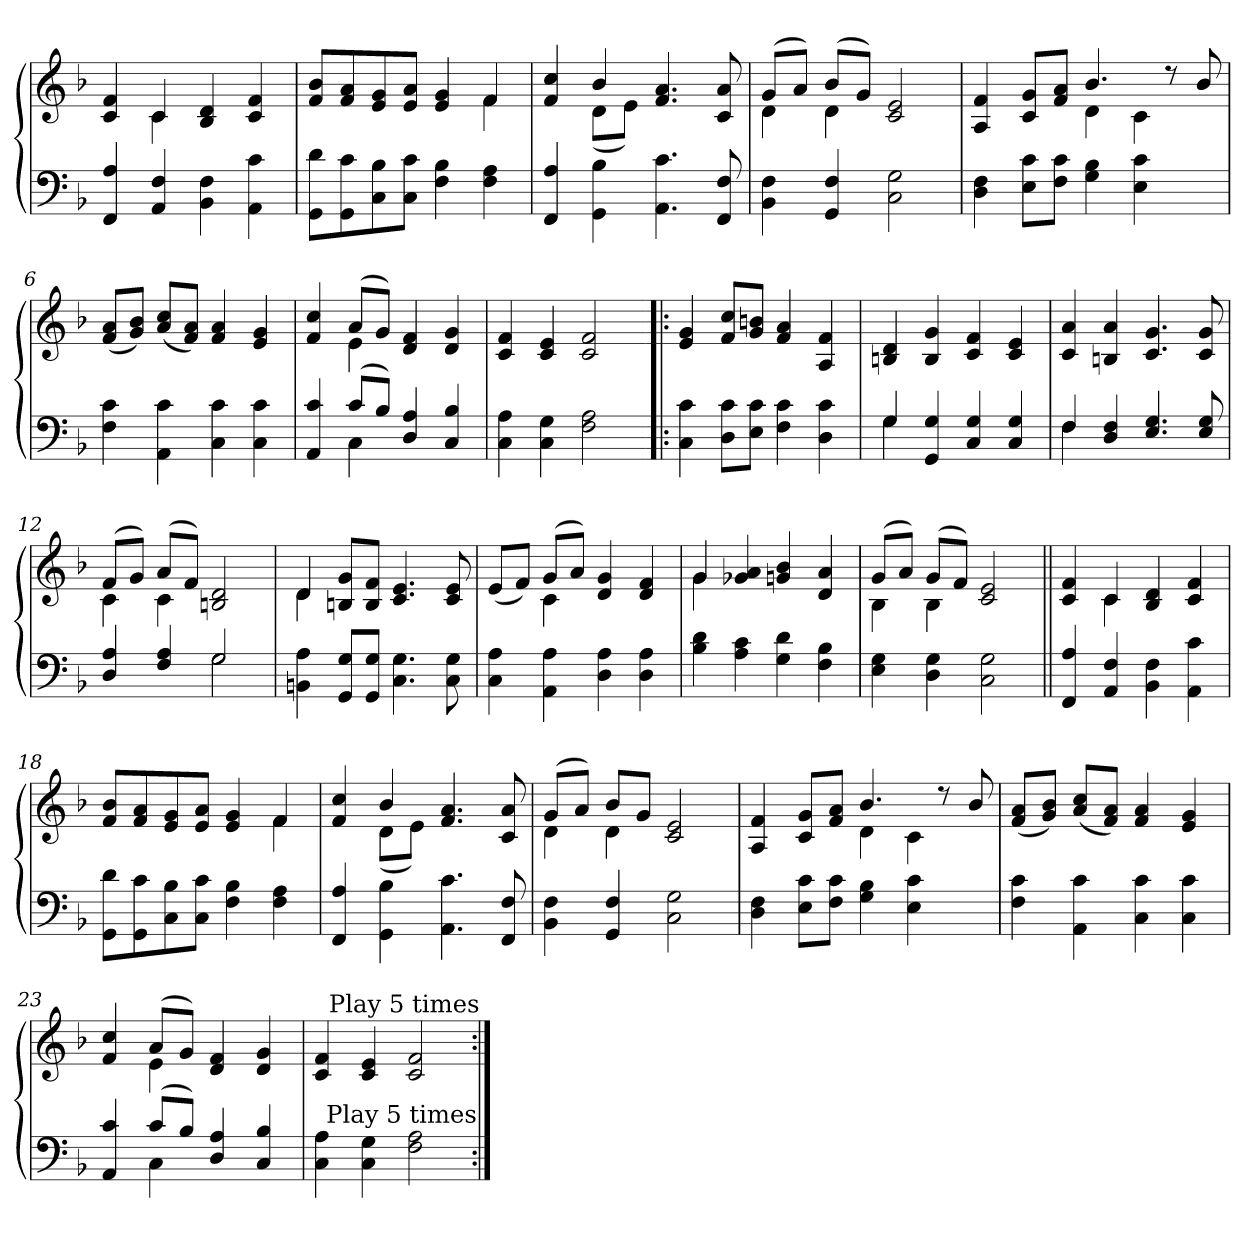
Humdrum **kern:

**kern	**kern
*part2	*part1
*staff2	*staff1
*clefF4	*clefG2
*k[b-]	*k[b-]
*F:	*F:
=1	=1
*	*^
4FF/ 4A/	4c/ 4f/	4ryy
4AA/ 4F/	4c/	4c\
4BB-\ 4F\	4B-/ 4d/	2ryy
4AA\ 4c\	4c/ 4f/	.
=2	=2	=2
8GG\ 8d\L	8f/ 8b-/L	2.ryy
8GG\ 8c\	8f/ 8a/	.
8C\ 8B-\	8e/ 8g/	.
8C\ 8c\J	8e/ 8a/J	.
4F\ 4B-\	4e/ 4g/	.
4F\ 4A\	4f/	4f\
=3	=3	=3
4FF/ 4A/	4f/ 4cc/	4ryy
4GG\ 4B-\	4b-/	(<8d\L
.	.	8e\J)
4.AA\ 4.c\	4.f/ 4.a/	2ryy
8FF/ 8F/	8c/ 8a/	.
=4	=4	=4
4BB-\ 4F\	(>8g/L	4d\
.	8a/J)	.
4GG/ 4F/	(>8b-/L	4d\
.	8g/J)	.
2C\ 2G\	2c/ 2e/	2ryy
=5	=5	=5
4D\ 4F\	4A/ 4f/	2ryy
8E\ 8c\L	8c/ 8g/L	.
8F\ 8c\J	8f/ 8a/J	.
4G\ 4B-\	4.b-/	4d\
4E\ 4c\	.	4c\
.	8r	.
8ryy	8b-/	8ryy
*	*v	*v
=6	=6
4F\ 4c\	(<8f/ 8a/L
.	8g/ 8b-/J)
4AA\ 4c\	(<8a/ 8cc/L
.	8f/ 8a/J)
4C\ 4c\	4f/ 4a/
4C\ 4c\	4e/ 4g/
!!LO:LB:g=z
=7	=7
*^	*^
4AA/ 4c/	4ryy	4f/ 4cc/	4ryy
(>8c/L	4C\	(>8a/L	4e\
8B-/J)	.	8g/J)	.
4D/ 4A/	2ryy	4d/ 4f/	2ryy
4C/ 4B-/	.	4d/ 4g/	.
*v	*v	*	*
*	*v	*v
=8	=8
4C\ 4A\	4c/ 4f/
4C\ 4G\	4c/ 4e/
2F\ 2A\	2c/ 2f/
=9!|:	=9!|:
4C\ 4c\	4e/ 4g/
8D\ 8c\L	8f/ 8cc/L
8E\ 8c\J	8g/ 8bn/J
4F\ 4c\	4f/ 4a/
4D\ 4c\	4A/ 4f/
=10	=10
*^	*
4G/	4G\	4Bn/ 4d/
4GG/ 4G/	2.ryy	4B/ 4g/
4C/ 4G/	.	4c/ 4f/
4C/ 4G/	.	4c/ 4e/
=11	=11	=11
4F/	4F\	4c/ 4a/
4D/ 4F/	2.ryy	4Bn/ 4a/
4.E/ 4.G/	.	4.c/ 4.g/
8E/ 8G/	.	8c/ 8g/
=12	=12	=12
*	*	*^
4D/ 4A/	2ryy	(>8f/L	4c\
.	.	8g/J)	.
4F/ 4A/	.	(>8a/L	4c\
.	.	8f/J)	.
2G/	2G\	2Bn/ 2d/	2ryy
*v	*v	*	*
=13	=13	=13
4BBn\ 4A\	4d/	4d\
8GG/ 8G/L	8Bn/ 8g/L	2.ryy
8GG/ 8G/J	8B/ 8f/J	.
4.C\ 4.G\	4.c/ 4.e/	.
8C\ 8G\	8c/ 8e/	.
!!LO:LB:g=z	!!
=14	=14	=14
4C\ 4A\	(>8e/L	4ryy
.	8f/J)	.
4AA\ 4A\	(>8g/L	4c\
.	8a/J)	.
4D\ 4A\	4d/ 4g/	2ryy
4D\ 4A\	4d/ 4f/	.
=15	=15	=15
4B-\ 4d\	4g/	4g\
4A\ 4c\	4g-X/ 4a/	2.ryy
4G\ 4d\	4gn/ 4b-/	.
4F\ 4B-\	4d/ 4a/	.
=16	=16	=16
4E\ 4G\	(>8g/L	4B-\
.	8a/J)	.
4D\ 4G\	(>8g/L	4B-\
.	8f/J)	.
2C\ 2G\	2c/ 2e/	2ryy
=17||	=17||	=17||
4FF/ 4A/	4c/ 4f/	4ryy
4AA/ 4F/	4c/	4c\
4BB-\ 4F\	4B-/ 4d/	2ryy
4AA\ 4c\	4c/ 4f/	.
=18	=18	=18
8GG\ 8d\L	8f/ 8b-/L	2.ryy
8GG\ 8c\	8f/ 8a/	.
8C\ 8B-\	8e/ 8g/	.
8C\ 8c\J	8e/ 8a/J	.
4F\ 4B-\	4e/ 4g/	.
4F\ 4A\	4f/	4f\
=19	=19	=19
4FF/ 4A/	4f/ 4cc/	4ryy
4GG\ 4B-\	4b-/	(<8d\L
.	.	8e\J)
4.AA\ 4.c\	4.f/ 4.a/	2ryy
8FF/ 8F/	8c/ 8a/	.
=20	=20	=20
4BB-\ 4F\	(>8g/L	4d\
.	8a/J)	.
4GG/ 4F/	8b-/L	4d\
.	8g/J	.
2C\ 2G\	2c/ 2e/	2ryy
!!LO:LB:g=z	!!
=21	=21	=21
4D\ 4F\	4A/ 4f/	2ryy
8E\ 8c\L	8c/ 8g/L	.
8F\ 8c\J	8f/ 8a/J	.
4G\ 4B-\	4.b-/	4d\
4E\ 4c\	.	4c\
.	8r	.
8ryy	8b-/	8ryy
*	*v	*v
=22	=22
4F\ 4c\	(<8f/ 8a/L
.	8g/ 8b-/J)
4AA\ 4c\	(<8a/ 8cc/L
.	8f/ 8a/J)
4C\ 4c\	4f/ 4a/
4C\ 4c\	4e/ 4g/
=23	=23
*^	*^
4AA/ 4c/	4ryy	4f/ 4cc/	4ryy
(>8c/L	4C\	(>8a/L	4e\
8B-/J)	.	8g/J)	.
4D/ 4A/	2ryy	4d/ 4f/	2ryy
4C/ 4B-/	.	4d/ 4g/	.
*v	*v	*	*
*	*v	*v
=24	=24
4C\ 4A\	4c/ 4f/
4C\ 4G\	4c/ 4e/
2F\ 2A\	2c/ 2f/
!	!LO:TX:a:t=Play 5 times
!LO:TX:a:t=Play 5 times	!
=:|!	=:|!
*-	*-
